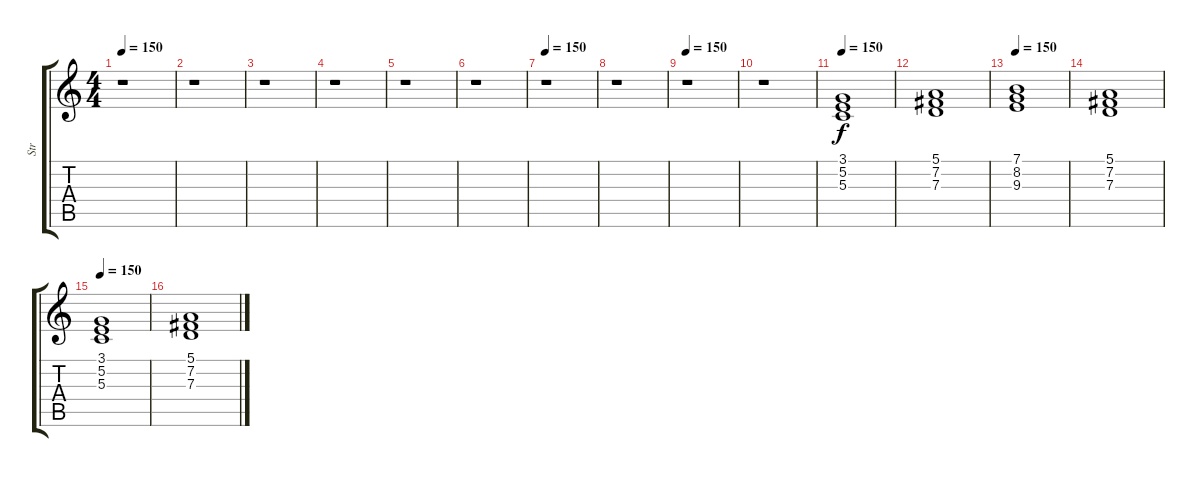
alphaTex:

\track ("Str" "Str") {instrument stringensemble2}
\staff {score tabs}
\tuning (E4 B3 G3 D3 A2 E2) {hide}
\ts (4 4)
\tempo 150
\clef g2
\ks c
r.1{dy f} |
r.1 |
r.1 |
r.1 |
r.1 |
r.1 |
\tempo 150
r.1 |
r.1 |
\tempo 150
r.1 |
r.1 |
\tempo 150
(3.1 5.2 5.3).1 |
(5.1 7.2 7.3).1 |
\tempo 150
(7.1 8.2 9.3).1 |
(5.1 7.2 7.3).1 |
\tempo 150
(3.1 5.2 5.3).1 |
(5.1 7.2 7.3).1
